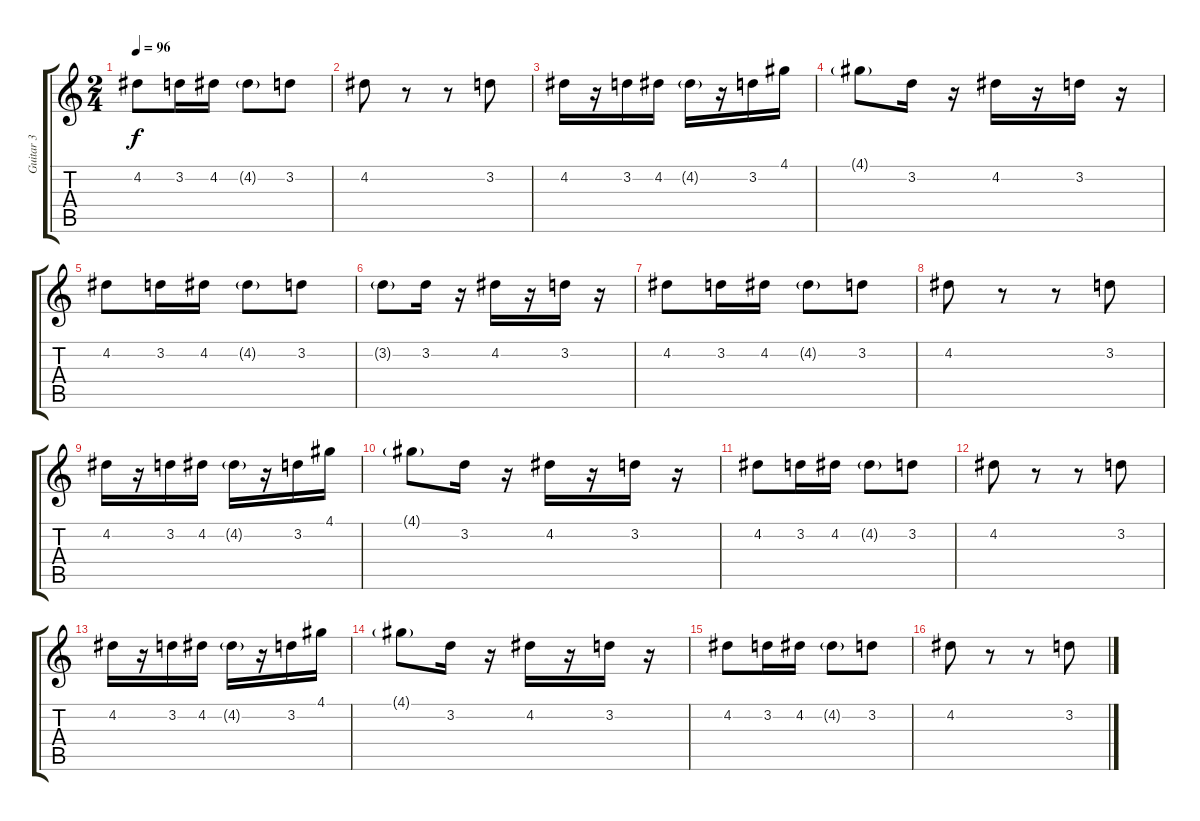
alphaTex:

\track ("Guitar 3" "Guitar 3") {instrument electricguitarclean}
\staff {score tabs}
\tuning (E4 B3 G3 D3 A2 E2) {hide}
\ts (2 4)
\tempo 96
\clef g2
\ks c
4.2.8{dy f} 3.2.16 4.2.16 4.2{g}.8 3.2.8 |
4.2.8 r.8 r.8 3.2.8 |
4.2.16 r.16 3.2.16 4.2.16 4.2{g}.16 r.16 3.2.16 4.1.16 |
4.1{g}.8 3.2.16 r.16 4.2.16 r.16 3.2.16 r.16 |
4.2.8 3.2.16 4.2.16 4.2{g}.8 3.2.8 |
3.2{g}.8 3.2.16 r.16 4.2.16 r.16 3.2.16 r.16 |
4.2.8 3.2.16 4.2.16 4.2{g}.8 3.2.8 |
4.2.8 r.8 r.8 3.2.8 |
4.2.16 r.16 3.2.16 4.2.16 4.2{g}.16 r.16 3.2.16 4.1.16 |
4.1{g}.8 3.2.16 r.16 4.2.16 r.16 3.2.16 r.16 |
4.2.8 3.2.16 4.2.16 4.2{g}.8 3.2.8 |
4.2.8 r.8 r.8 3.2.8 |
4.2.16 r.16 3.2.16 4.2.16 4.2{g}.16 r.16 3.2.16 4.1.16 |
4.1{g}.8 3.2.16 r.16 4.2.16 r.16 3.2.16 r.16 |
4.2.8 3.2.16 4.2.16 4.2{g}.8 3.2.8 |
4.2.8 r.8 r.8 3.2.8
